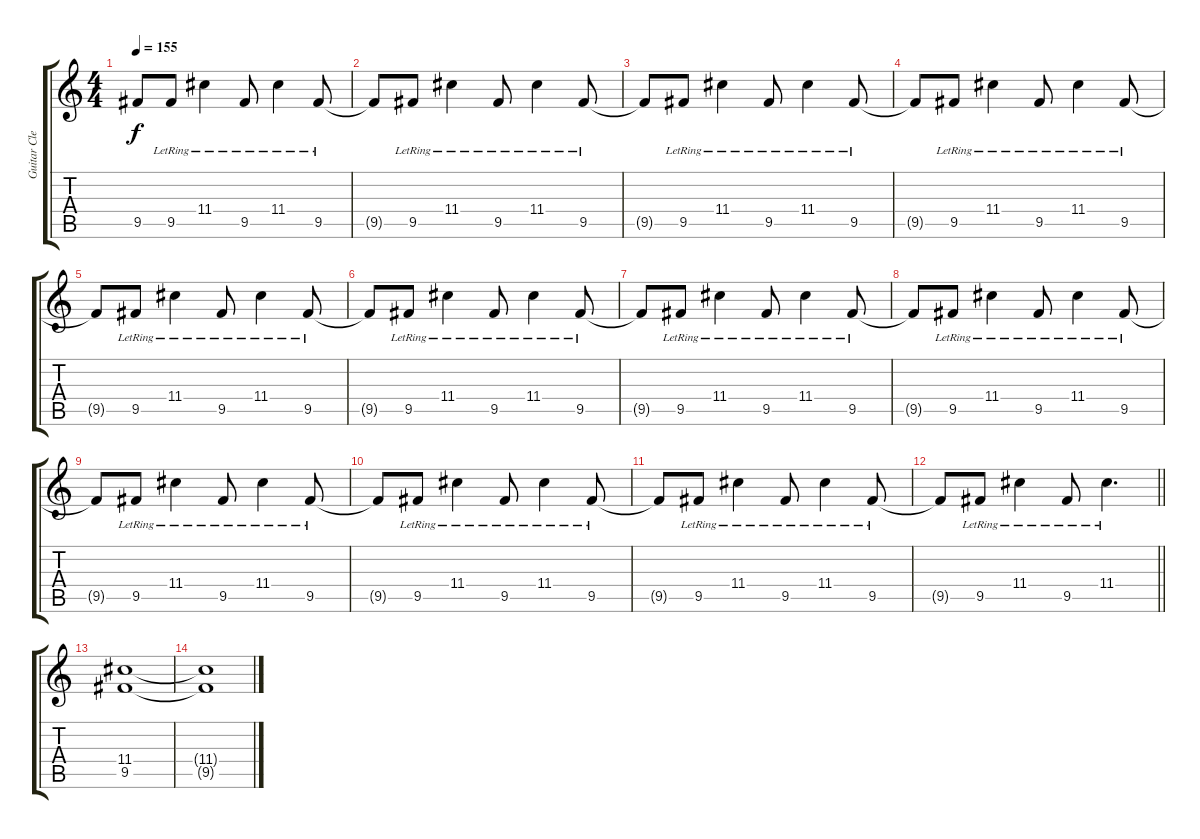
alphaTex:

\track ("Guitar Clean" "Guitar Cle") {instrument electricguitarclean}
\staff {score tabs}
\tuning (E4 B3 G3 D3 A2 E2) {hide}
\ts (4 4)
\tempo 155
\clef g2
\ks c
9.5{t}.8{dy f} 9.5{lr}.8 11.4{lr}.4 9.5{lr}.8 11.4{lr}.4 9.5{lr}.8 |
9.5{t}.8 9.5{lr}.8 11.4{lr}.4 9.5{lr}.8 11.4{lr}.4 9.5{lr}.8 |
9.5{t}.8 9.5{lr}.8 11.4{lr}.4 9.5{lr}.8 11.4{lr}.4 9.5{lr}.8 |
9.5{t}.8 9.5{lr}.8 11.4{lr}.4 9.5{lr}.8 11.4{lr}.4 9.5{lr}.8 |
9.5{t}.8 9.5{lr}.8 11.4{lr}.4 9.5{lr}.8 11.4{lr}.4 9.5{lr}.8 |
9.5{t}.8 9.5{lr}.8 11.4{lr}.4 9.5{lr}.8 11.4{lr}.4 9.5{lr}.8 |
9.5{t}.8 9.5{lr}.8 11.4{lr}.4 9.5{lr}.8 11.4{lr}.4 9.5{lr}.8 |
9.5{t}.8 9.5{lr}.8 11.4{lr}.4 9.5{lr}.8 11.4{lr}.4 9.5{lr}.8 |
9.5{t}.8 9.5{lr}.8 11.4{lr}.4 9.5{lr}.8 11.4{lr}.4 9.5{lr}.8 |
9.5{t}.8 9.5{lr}.8 11.4{lr}.4 9.5{lr}.8 11.4{lr}.4 9.5{lr}.8 |
9.5{t}.8 9.5{lr}.8 11.4{lr}.4 9.5{lr}.8 11.4{lr}.4 9.5{lr}.8 |
\barLineRight lightlight
9.5{t}.8 9.5{lr}.8 11.4{lr}.4 9.5{lr}.8 11.4{lr}.4{d} |
(11.4 9.5).1 |
(11.4{t} 9.5{t}).1
